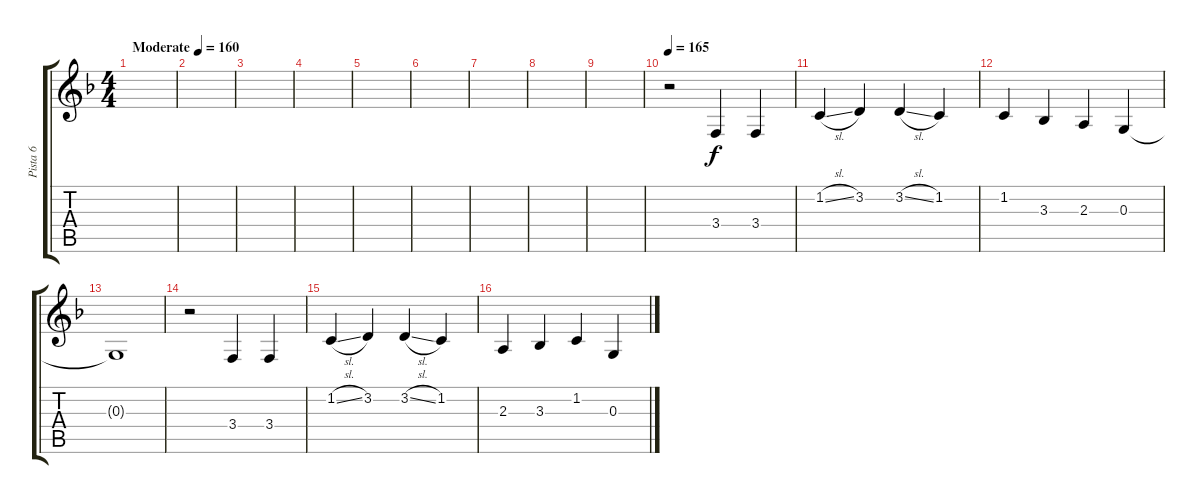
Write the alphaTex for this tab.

\track ("Pista 6" "Pista 6") {instrument electricgrandpiano}
\staff {score tabs}
\tuning (E4 B3 G3 D3 A2 E2) {hide}
\ts (4 4)
\tempo (160 "Moderate")
\tempo 140
\tempo (160 "Moderate")
\clef g2
\ks f
|
|
|
|
|
|
|
|
|
\tempo 165
r.2 3.4.4 3.4.4 |
1.2{sl}.4 3.2.4 3.2{sl}.4 1.2.4 |
1.2.4 3.3.4 2.3.4 0.3.4 |
0.3{t}.1 |
r.2 3.4.4 3.4.4 |
1.2{sl}.4 3.2.4 3.2{sl}.4 1.2.4 |
2.3.4 3.3.4 1.2.4 0.3.4
